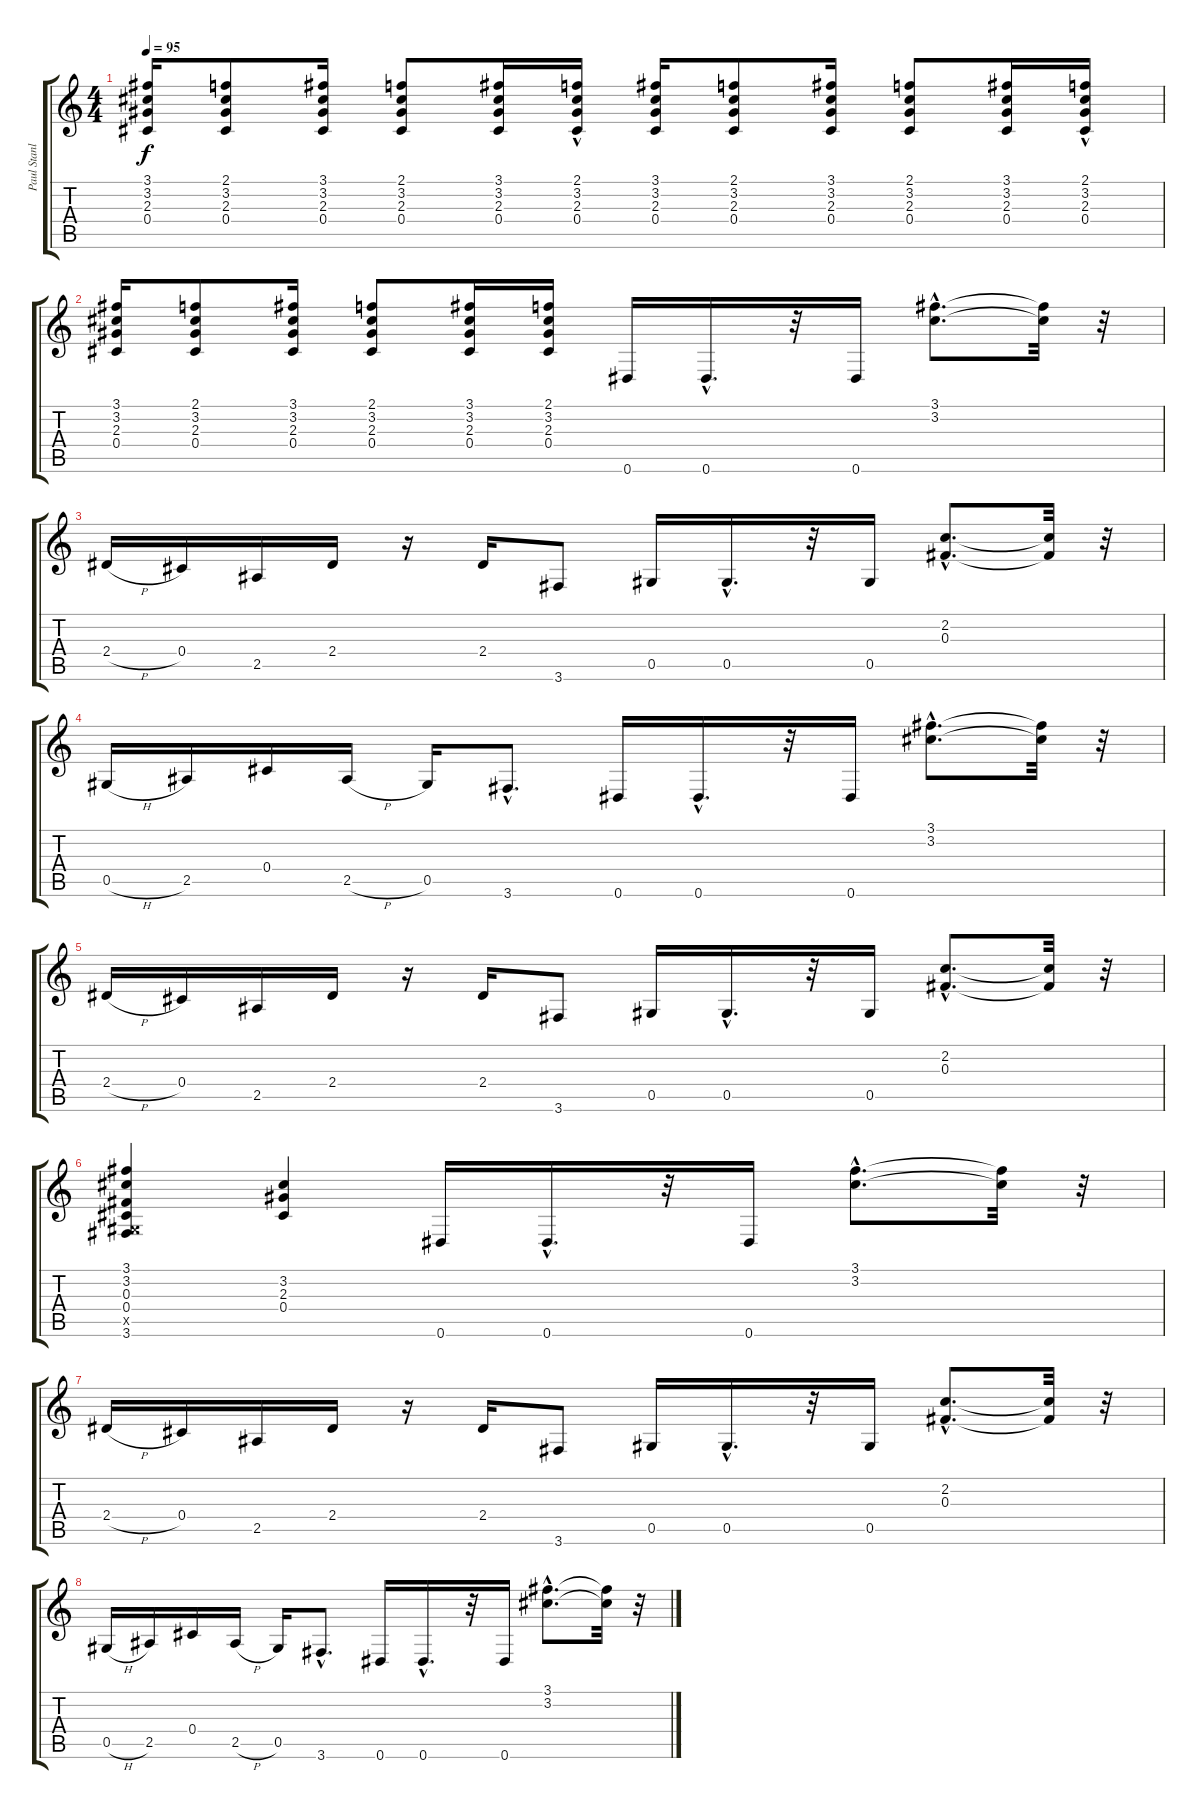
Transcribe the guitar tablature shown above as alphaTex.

\track ("Paul Stanley" "Paul Stanl") {instrument overdrivenguitar}
\staff {score tabs}
\tuning (Eb4 Bb3 Gb3 Db3 Ab2 Eb2) {hide}
\ts (4 4)
\tempo 95
\clef g2
\ks c
(3.1 3.2 2.3 0.4).16{dy f} (2.1 3.2 2.3 0.4).8 (3.1 3.2 2.3 0.4).16 (2.1 3.2 2.3 0.4).8 (3.1 3.2 2.3 0.4).16 (2.1{hac} 3.2 2.3 0.4).16 (3.1 3.2 2.3 0.4).16 (2.1 3.2 2.3 0.4).8 (3.1 3.2 2.3 0.4).16 (2.1 3.2 2.3 0.4).8 (3.1 3.2 2.3 0.4).16 (2.1{hac} 3.2 2.3 0.4).16 |
(3.1 3.2 2.3 0.4).16 (2.1 3.2 2.3 0.4).8 (3.1 3.2 2.3 0.4).16 (2.1 3.2 2.3 0.4).8 (3.1 3.2 2.3 0.4).16 (2.1 3.2 2.3 0.4).16 0.6.16 0.6{hac}.16{d} r.32 0.6.16 (3.1{hac} 3.2{hac}).8{d} (3.1{t} 3.2{t}).32 r.32 |
2.4{h}.16 0.4.16 2.5.16 2.4.16 r.16 2.4.16 3.6.8 0.5.16 0.5{hac}.16{d} r.32 0.5.16 (2.2{hac} 0.3{hac}).8{d} (2.2{t} 0.3{t}).32 r.32 |
0.5{h}.16 2.5.16 0.4.16 2.5{h}.16 0.5.16 3.6{hac}.8{d} 0.6.16 0.6{hac}.16{d} r.32 0.6.16 (3.1{hac} 3.2{hac}).8{d} (3.1{t} 3.2{t}).32 r.32 |
2.4{h}.16 0.4.16 2.5.16 2.4.16 r.16 2.4.16 3.6.8 0.5.16 0.5{hac}.16{d} r.32 0.5.16 (2.2{hac} 0.3{hac}).8{d} (2.2{t} 0.3{t}).32 r.32 |
(3.1 3.2 0.3 0.4 0.5{x} 3.6).4 (3.2 2.3 0.4).4 0.6.16 0.6{hac}.16{d} r.32 0.6.16 (3.1{hac} 3.2{hac}).8{d} (3.1{t} 3.2{t}).32 r.32 |
2.4{h}.16 0.4.16 2.5.16 2.4.16 r.16 2.4.16 3.6.8 0.5.16 0.5{hac}.16{d} r.32 0.5.16 (2.2{hac} 0.3{hac}).8{d} (2.2{t} 0.3{t}).32 r.32 |
0.5{h}.16 2.5.16 0.4.16 2.5{h}.16 0.5.16 3.6{hac}.8{d} 0.6.16 0.6{hac}.16{d} r.32 0.6.16 (3.1{hac} 3.2{hac}).8{d} (3.1{t} 3.2{t}).32 r.32
